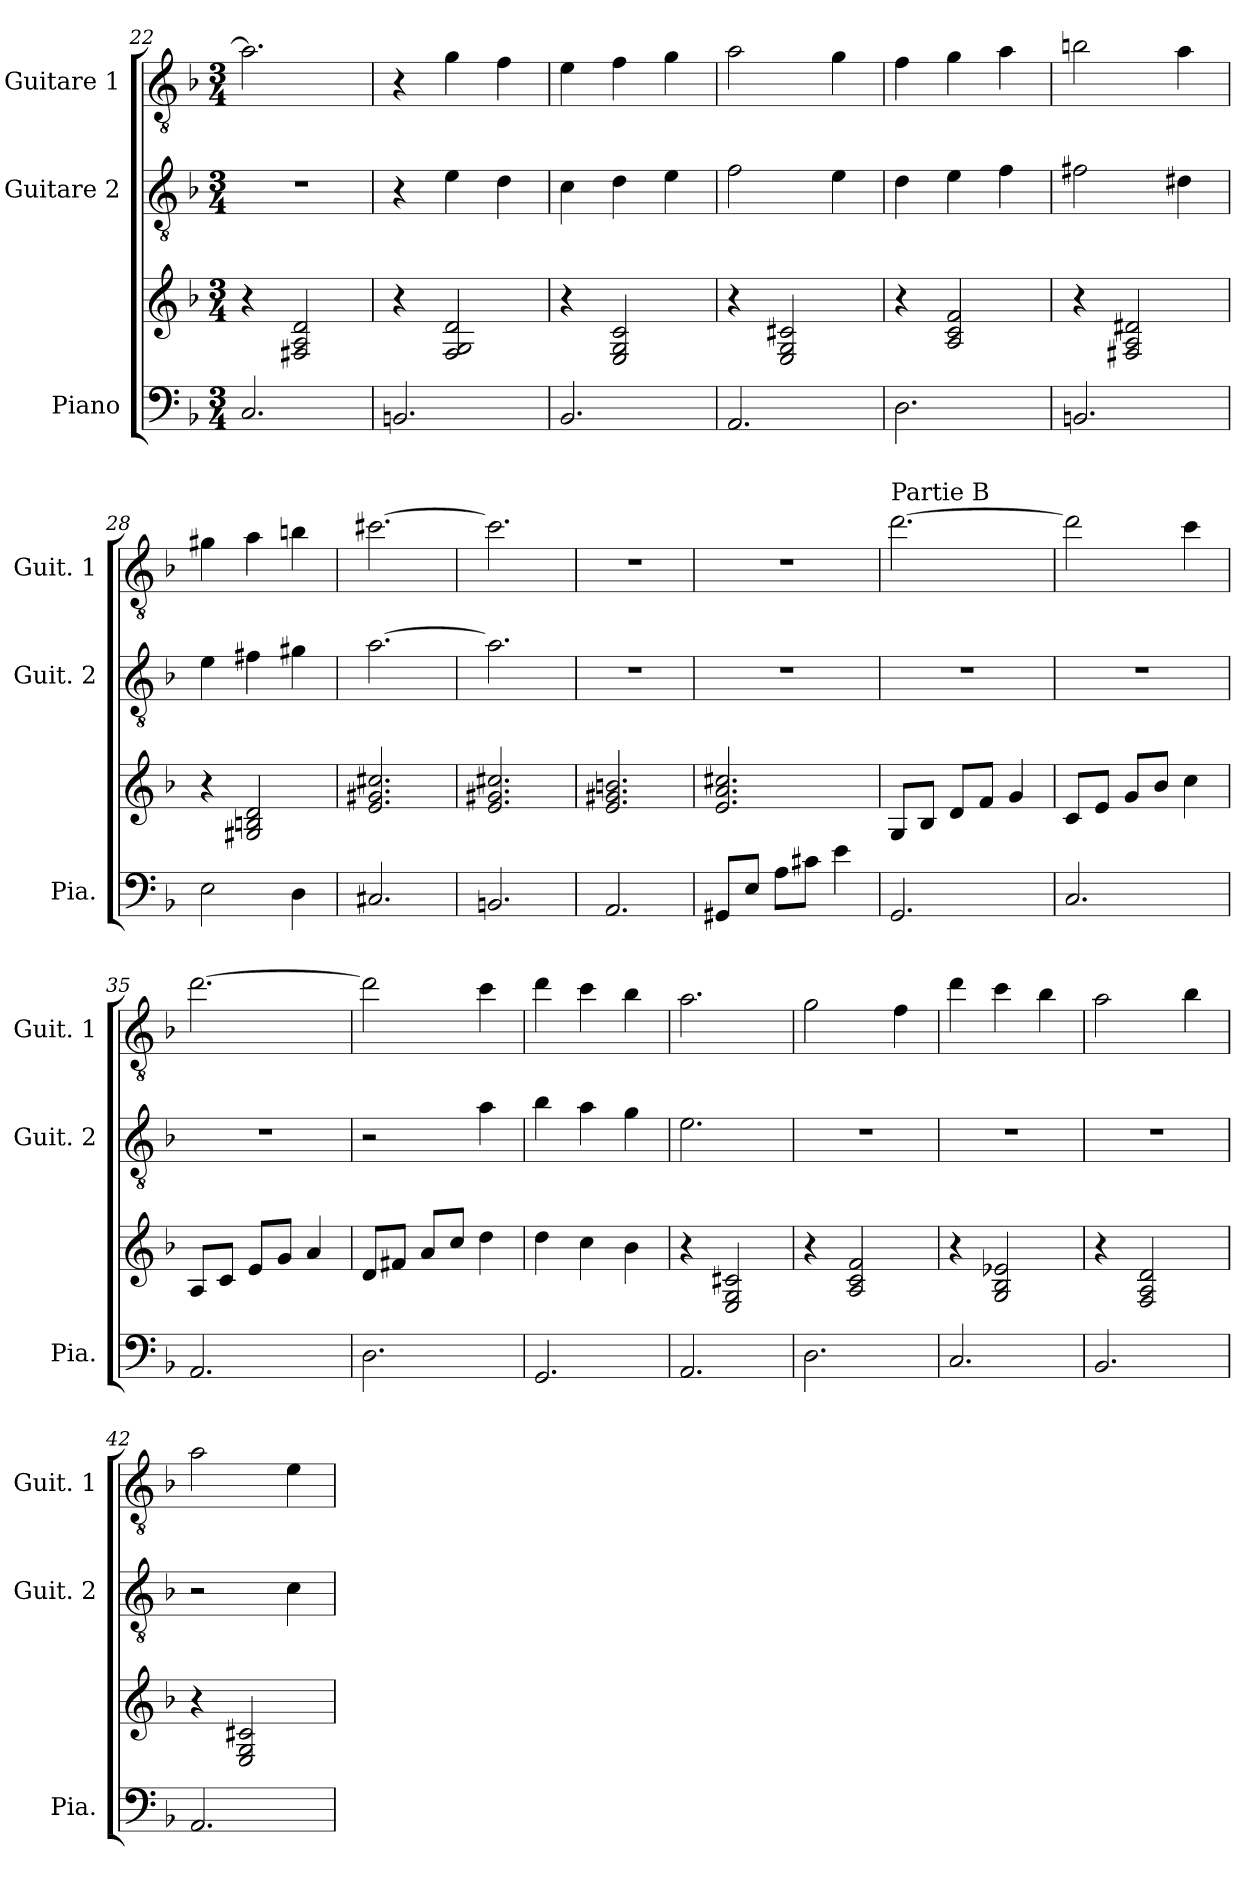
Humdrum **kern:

**kern	**kern	**kern	**kern
*part3	*part3	*part2	*part1
*staff4	*staff3	*staff2	*staff1
*I"Piano	*	*I"Guitare 2	*I"Guitare 1
*I'Pia.	*	*I'Guit. 2	*I'Guit. 1
*clefF4	*clefG2	*clefGv2	*clefGv2
*k[b-]	*k[b-]	*k[b-]	*k[b-]
*M3/4	*M3/4	*M3/4	*M3/4
=22	=22	=22	=22
2.C/	4r	2.r	2.a\]
.	2F#X/ 2A/ 2d/	.	.
=23	=23	=23	=23
2.BBn/	4r	4r	4r
.	2F/ 2G/ 2d/	4e\	4g\
.	.	4d\	4f\
=24	=24	=24	=24
2.BB-/	4r	4c\	4e\
.	2E/ 2G/ 2c/	4d\	4f\
.	.	4e\	4g\
!!LO:PB:g=z
=25	=25	=25	=25
2.AA/	4r	2f\	2a\
.	2E/ 2G/ 2c#X/	.	.
.	.	4e\	4g\
=26	=26	=26	=26
2.D\	4r	4d\	4f\
.	2A/ 2c/ 2f/	4e\	4g\
.	.	4f\	4a\
=27	=27	=27	=27
2.BBn/	4r	2f#X\	2bn\
.	2F#X/ 2A/ 2d#X/	.	.
.	.	4d#X\	4a\
=28	=28	=28	=28
2E\	4r	4e\	4g#X\
.	2G#X/ 2Bn/ 2d/	4f#X\	4a\
4D\	.	4g#X\	4bn\
=29	=29	=29	=29
2.C#X/	2.e/ 2.g#X/ 2.cc#X/	[2.a\	[2.cc#X\
=30	=30	=30	=30
2.BBn/	2.e/ 2.g#X/ 2.cc#X/	2.a\]	2.cc#\]
=31	=31	=31	=31
2.AA/	2.e/ 2.g#X/ 2.bn/	2.r	2.r
=32	=32	=32	=32
8GG#X/L	2.e/ 2.a/ 2.cc#X/	2.r	2.r
8E/J	.	.	.
8A\L	.	.	.
8c#X\J	.	.	.
4e\	.	.	.
!!LO:LB:g=z
=33	=33	=33	=33
!	!	!	!LO:TX:a:t=Partie B
2.GG/	8G/L	2.r	[2.dd\
.	8B-/J	.	.
.	8d/L	.	.
.	8f/J	.	.
.	4g/	.	.
=34	=34	=34	=34
2.C/	8c/L	2.r	2dd\]
.	8e/J	.	.
.	8g/L	.	.
.	8b-/J	.	.
.	4cc\	.	4cc\
=35	=35	=35	=35
2.AA/	8A/L	2.r	[2.dd\
.	8c/J	.	.
.	8e/L	.	.
.	8g/J	.	.
.	4a/	.	.
=36	=36	=36	=36
2.D\	8d/L	2r	2dd\]
.	8f#X/J	.	.
.	8a/L	.	.
.	8cc/J	.	.
.	4dd\	4a\	4cc\
=37	=37	=37	=37
2.GG/	4dd\	4b-\	4dd\
.	4cc\	4a\	4cc\
.	4b-\	4g\	4b-\
=38	=38	=38	=38
2.AA/	4r	2.e\	2.a\
.	2E/ 2G/ 2c#X/	.	.
=39	=39	=39	=39
2.D\	4r	2.r	2g\
.	2A/ 2c/ 2f/	.	.
.	.	.	4f\
=40	=40	=40	=40
2.C/	4r	2.r	4dd\
.	2G/ 2B-/ 2e-X/	.	4cc\
.	.	.	4b-\
!!LO:LB:g=z
=41	=41	=41	=41
2.BB-/	4r	2.r	2a\
.	2F/ 2A/ 2d/	.	.
.	.	.	4b-\
=42	=42	=42	=42
2.AA/	4r	2r	2a\
.	2E/ 2G/ 2c#X/	.	.
.	.	4c\	4e\
=	=	=	=
*-	*-	*-	*-
